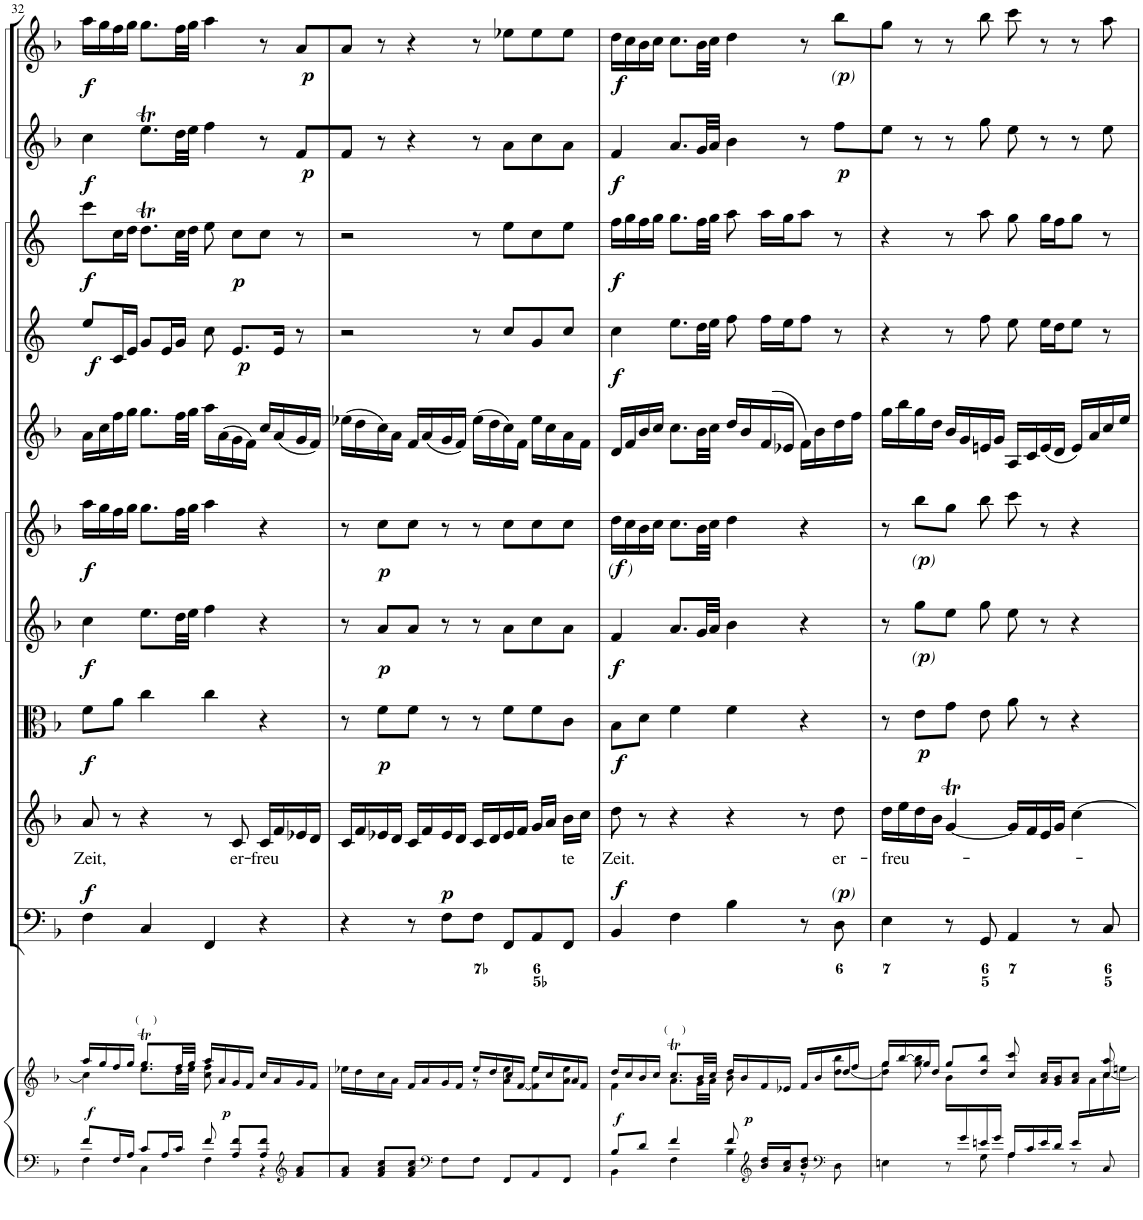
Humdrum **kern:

**kern	**kern	**dynam	**kern	**dynam	**kern	**text	**kern	**dynam	**kern	**dynam	**kern	**dynam	**kern	**kern	**dynam	**kern	**dynam	**kern	**dynam	**kern	**dynam
*part11	*part11	*part11	*part10	*part10	*part9	*part9	*part8	*part8	*part7	*part7	*part6	*part6	*part5	*part4	*part4	*part3	*part3	*part2	*part2	*part1	*part1
*staff12	*staff11	*staff11/12	*staff10	*staff10	*staff9	*staff9	*staff8	*staff8	*staff7	*staff7	*staff6	*staff6	*staff5	*staff4	*staff4	*staff3	*staff3	*staff2	*staff2	*staff1	*staff1
*I"Piano reduction	*	*	*I"Continuo	*	*I"Alto	*	*I"Viola	*	*I"Violino II	*	*I"Violino I	*	*I"Violino Solo	*I"Corno II	*	*I"Corno I	*	*I"Oboe II	*	*I"Oboe I	*
*I'Pno	*	*	*	*	*	*	*	*	*	*	*	*	*I'Vln	*	*	*	*	*I'Ob	*	*I'Ob	*
!!LO:PB:g=z
*clefF4	*clefG2	*	*clefF4	*	*clefG2	*	*clefC3	*	*clefG2	*	*clefG2	*	*clefG2	*clefG2	*	*clefG2	*	*clefG2	*	*clefG2	*
*	*	*	*	*	*	*	*	*	*	*	*	*	*	*Trd4c7	*	*Trd4c7	*	*	*	*	*
*k[b-]	*k[b-]	*	*k[b-]	*	*k[b-]	*	*k[b-]	*	*k[b-]	*	*k[b-]	*	*k[b-]	*k[]	*	*k[]	*	*k[b-]	*	*k[b-]	*
*M4/4	*M4/4	*	*M4/4	*	*M4/4	*	*M4/4	*	*M4/4	*	*M4/4	*	*M4/4	*M4/4	*	*M4/4	*	*M4/4	*	*M4/4	*
*met(c)	*met(c)	*	*met(c)	*	*met(c)	*	*met(c)	*	*met(c)	*	*met(c)	*	*met(c)	*met(c)	*	*met(c)	*	*met(c)	*	*met(c)	*
=32	=32	=32	=32	=32	=32	=32	=32	=32	=32	=32	=32	=32	=32	=32	=32	=32	=32	=32	=32	=32	=32
*^	*^	*	*	*	*	*	*	*	*	*	*	*	*	*	*	*	*	*	*	*	*
*	*^	*	*	*	*	*	*	*	*	*	*	*	*	*	*	*	*	*	*	*	*	*	*
!	!	!	!	!	!LO:DY:b	!	!LO:DY:a	!	!LO:LY:b	!	!LO:DY:b	!	!LO:DY:b	!	!LO:DY:b	!	!	!LO:DY:b	!	!LO:DY:b	!	!LO:DY:b	!	!LO:DY:b
2..ryy	8f/L	4F\	16aa/LL	4cc\]	f	4F\	f	8a/	Zeit,	8f\L	f	4cc\	f	16aa\LL	f	16a\LL	8ee/L	f	8ccc\L	f	4cc\	f	16aa\LL	f
.	.	.	16gg/	.	.	.	.	.	.	.	.	.	.	16gg\	.	16cc\	.	.	.	.	.	.	16gg\	.
.	16F/L	.	16ff/	.	.	.	.	8r	.	8a\J	.	.	.	16ff\	.	16ff\	16c/L	.	16cc\L	.	.	.	16ff\	.
.	16A/JJ	.	16gg/JJ	.	.	.	.	.	.	.	.	.	.	16gg\JJ	.	16gg\JJ	16e/JJ	.	16dd\JJ	.	.	.	16gg\JJ	.
!	!	!	!LO:TX:a:t=(     )	!	!	!	!	!	!	!	!	!	!	!	!	!	!	!	!	!	!	!	!	!
.	8c/L	4C\	8.ggT/L	8.ee\L	.	4C/	.	4r	.	4cc\	.	8.ee\L	.	8.gg\L	.	8.gg\L	8g/L	.	8.ddT\L	.	8.eet\L	.	8.gg\L	.
.	16A/L	.	.	.	.	.	.	.	.	.	.	.	.	.	.	.	16e/L	.	.	.	.	.	.	.
.	16c/JJ	.	32ff/LL	32dd\LL	.	.	.	.	.	.	.	32dd\LL	.	32ff\LL	.	32ff\LL	16g/JJ	.	32cc\LL	.	32dd\LL	.	32ff\LL	.
.	.	.	32gg/JJJ	32ee\JJJ	.	.	.	.	.	.	.	32ee\JJJ	.	32gg\JJJ	.	32gg\JJJ	.	.	32dd\JJJ	.	32ee\JJJ	.	32gg\JJJ	.
.	8f/	4F\	16aa/LL	8cc\ 8ff\	.	4FF/	.	8r	.	4cc\	.	4ff\	.	4aa\	.	16aa\LL	8cc\	.	8ee\	.	4ff\	.	4aa\	.
!	!	!	!	!	!LO:DY:b	!	!	!	!	!	!	!	!	!	!	!	!	!	!	!	!	!	!	!
.	.	.	16a/	.	p	.	.	.	.	.	.	.	.	.	.	(16a\	.	.	.	.	.	.	.	.
!	!	!	!	!	!	!	!	!	!LO:LY:b	!	!	!	!	!	!	!	!	!LO:DY:b	!	!LO:DY:b	!	!	!	!
.	8A/ 8f/L	.	16g/	8ryy	.	.	.	8c/	er-	.	.	.	.	.	.	16g\	8.e/L	p	8cc\L	p	.	.	.	.
.	.	.	16f/JJ	.	.	.	.	.	.	.	.	.	.	.	.	16f\JJ)	.	.	.	.	.	.	.	.
!	!	!	!	!	!	!	!	!	!LO:LY:b	!	!	!	!	!	!	!	!	!	!	!	!	!	!	!
.	8A/ 8f/J	4r	16cc/LL	8ryy	.	4r	.	16c/LL	freu	4r	.	4r	.	4r	.	16cc/LL	.	.	8cc\J	.	8r	.	8r	.
.	.	.	16a/	.	.	.	.	16f/	.	.	.	.	.	.	.	(16a/	16e/Jk	.	.	.	.	.	.	.
*clefG2	*	*	*	*	*	*	*	*	*	*	*	*	*	*	*	*	*	*	*	*	*	*	*	*
!	!	!	!	!	!	!	!	!	!	!	!	!	!	!	!	!	!	!	!	!	!	!LO:DY:b	!	!LO:DY:b
8f/ 8a/L	8ryy	.	16g/	8ryy	.	.	.	16e-X/	.	.	.	.	.	.	.	16g/	8r	.	8r	.	8f/L	p	8a/L	p
.	.	.	16f/JJ	.	.	.	.	16d/JJ	.	.	.	.	.	.	.	16f/JJ)	.	.	.	.	.	.	.	.
*	*v	*v	*	*	*	*	*	*	*	*	*	*	*	*	*	*	*	*	*	*	*	*	*	*
=33	=33	=33	=33	=33	=33	=33	=33	=33	=33	=33	=33	=33	=33	=33	=33	=33	=33	=33	=33	=33	=33	=33	=33
8f/ 8a/J	8ryy	16ee-X\LL	8ryy	.	4r	.	16c/LL	.	8r	.	8r	.	8r	.	(16ee-X\LL	2r	.	2r	.	8f/J	.	8a/J	.
.	.	16dd\	.	.	.	.	16f/	.	.	.	.	.	.	.	16dd\	.	.	.	.	.	.	.	.
!	!	!	!	!	!	!	!	!	!	!LO:DY:b	!	!LO:DY:b	!	!LO:DY:b	!	!	!	!	!	!	!	!	!
2..ryy	8f/ 8a/ 8cc/L	16cc\	8ryy	.	.	.	16e-X/	.	8f\L	p	8a/L	p	8cc\L	p	16cc\)	.	.	.	.	8r	.	8r	.
.	.	16a\JJ	.	.	.	.	16d/JJ	.	.	.	.	.	.	.	16a\JJ	.	.	.	.	.	.	.	.
.	8f/ 8a/ 8cc/J	16f/LL	4ryy	.	8r	.	16c/LL	.	8f\J	.	8a/J	.	8cc\J	.	16f/LL	.	.	.	.	4r	.	4r	.
.	.	16a/	.	.	.	.	16f/	.	.	.	.	.	.	.	(16a/	.	.	.	.	.	.	.	.
*clefF4	*	*	*	*	*	*	*	*	*	*	*	*	*	*	*	*	*	*	*	*	*	*	*
!	!	!	!	!	!	!LO:DY:a	!	!	!	!	!	!	!	!	!	!	!	!	!	!	!	!	!
.	8F\L	16g/	.	.	8F\L	p	16e-/	.	8r	.	8r	.	8r	.	16g/	.	.	.	.	.	.	.	.
.	.	16f/JJ	.	.	.	.	16d/JJ	.	.	.	.	.	.	.	16f/JJ)	.	.	.	.	.	.	.	.
.	8F\J	16ee-/LL	8r	.	8F\J	.	16c/LL	.	8r	.	8r	.	8r	.	(16ee-\LL	8r	.	8r	.	8r	.	8r	.
.	.	16dd/	.	.	.	.	16d/	.	.	.	.	.	.	.	16dd\	.	.	.	.	.	.	.	.
.	8FF/L	16cc/	8a\ 8ee-\L	.	8FF/L	.	16e-/	.	8f\L	.	8a\L	.	8cc\L	.	16cc\)	8cc/L	.	8ee\L	.	8a\L	.	8ee-X\L	.
.	.	[<16f/JJ	.	.	.	.	16f/JJ	.	.	.	.	.	.	.	16f\JJ	.	.	.	.	.	.	.	.
.	8AA/	16ee-/LL	8f\] 8ee-\	.	8AA/	.	16g/LL	.	8f\	.	8cc\	.	8cc\	.	16ee-\LL	8g/	.	8cc\	.	8cc\	.	8ee-\	.
.	.	16cc/	.	.	.	.	16a/JJ	.	.	.	.	.	.	.	16cc\	.	.	.	.	.	.	.	.
!	!	!	!	!	!	!	!	!LO:LY:b	!	!	!	!	!	!	!	!	!	!	!	!	!	!	!
.	8FF/J	16a/	8a\ 8ee-\J	.	8FF/J	.	16b-\LL	te	8c\J	.	8a\J	.	8cc\J	.	16a\	8cc/J	.	8ee\J	.	8a\J	.	8ee-\J	.
.	.	16f/JJ	.	.	.	.	16cc\JJ	.	.	.	.	.	.	.	16f\JJ	.	.	.	.	.	.	.	.
=34	=34	=34	=34	=34	=34	=34	=34	=34	=34	=34	=34	=34	=34	=34	=34	=34	=34	=34	=34	=34	=34	=34	=34
!	!	!	!	!LO:DY:b	!	!LO:DY:a	!	!LO:LY:b	!	!LO:DY:b	!	!LO:DY:b	!	!LO:DY:b	!	!	!	!	!	!	!	!	!
!	!	!	!	!	!	!	!	!	!	!	!	!	!	!LO:DY:n=1:b	!	!	!	!	!	!	!	!	!
!	!	!	!	!	!	!	!	!	!	!	!	!	!	!LO:DY:n=2:b	!	!	!LO:DY:b	!	!LO:DY:b	!	!LO:DY:b	!	!LO:DY:b
8B-/L	4BB-\	16dd/LL	4f\	f	4BB-/	f	8dd\	Zeit.	8B-\L	f	4f/	f	16dd\LL	other-dynamics f other-dynamics	16d/LL	4cc\	f	16ff\LL	f	4f/	f	16dd\LL	f
.	.	16cc/	.	.	.	.	.	.	.	.	.	.	16cc\	.	16f/	.	.	16gg\	.	.	.	16cc\	.
8d/J	.	16b-/	.	.	.	.	8r	.	8d\J	.	.	.	16b-\	.	16b-/	.	.	16ff\	.	.	.	16b-\	.
.	.	16cc/JJ	.	.	.	.	.	.	.	.	.	.	16cc\JJ	.	16cc/JJ	.	.	16gg\JJ	.	.	.	16cc\JJ	.
!	!	!LO:TX:a:t=(     )	!	!	!	!	!	!	!	!	!	!	!	!	!	!	!	!	!	!	!	!	!
4f/	4F\	8.ccT/L	8.a\L	.	4F\	.	4r	.	4f\	.	8.a/L	.	8.cc\L	.	8.cc\L	8.ee\L	.	8.gg\L	.	8.a/L	.	8.cc\L	.
.	.	32b-/LL	32g\LL	.	.	.	.	.	.	.	32g/LL	.	32b-\LL	.	32b-\LL	32dd\LL	.	32ff\LL	.	32g/LL	.	32b-\LL	.
.	.	32cc/JJJ	32a\JJJ	.	.	.	.	.	.	.	32a/JJJ	.	32cc\JJJ	.	32cc\JJJ	32ee\JJJ	.	32gg\JJJ	.	32a/JJJ	.	32cc\JJJ	.
8f/	4B-\	16dd/LL	8b-\	.	4B-\	.	4r	.	4f\	.	4b-\	.	4dd\	.	16dd/LL	8ff\	.	8aa\	.	4b-\	.	4dd\	.
!	!	!	!	!LO:DY:b	!	!	!	!	!	!	!	!	!	!	!	!	!	!	!	!	!	!	!
.	.	16b-/	.	p	.	.	.	.	.	.	.	.	.	.	16b-/	.	.	.	.	.	.	.	.
*clefG2	*	*	*	*	*	*	*	*	*	*	*	*	*	*	*	*	*	*	*	*	*	*	*
16b-/ 16dd/LL	.	16f/	8ryy	.	.	.	.	.	.	.	.	.	.	.	(16f/	16ff\LL	.	16aa\LL	.	.	.	.	.
16a/ 16cc/J	.	16e-X/JJ	.	.	.	.	.	.	.	.	.	.	.	.	16e-X/JJ	16ee\J	.	16gg\J	.	.	.	.	.
8b-/ 8dd/J	8r	16f/LL	8ryy	.	8r	.	8r	.	4r	.	4r	.	4r	.	16f\LL)	8ff\J	.	8aa\J	.	8r	.	8r	.
.	.	16b-/	.	.	.	.	.	.	.	.	.	.	.	.	16b-\	.	.	.	.	.	.	.	.
*clefF4	*	*	*	*	*	*	*	*	*	*	*	*	*	*	*	*	*	*	*	*	*	*	*
!	!	!	!	!	!	!LO:DY:a	!	!LO:LY:b	!	!	!	!	!	!	!	!	!	!	!	!	!	!	!
!	!	!	!	!	!	!LO:DY:n=1:a	!	!	!	!	!	!	!	!	!	!	!	!	!	!	!	!	!
!	!	!	!	!	!	!LO:DY:n=2:a	!	!	!	!	!	!	!	!	!	!	!	!	!	!	!LO:DY:b	!	!LO:DY:b
!	!	!	!	!	!	!	!	!	!	!	!	!	!	!	!	!	!	!	!	!	!	!	!LO:DY:n=1:b
!	!	!	!	!	!	!	!	!	!	!	!	!	!	!	!	!	!	!	!	!	!	!	!LO:DY:n=2:b
8ryy	8D\	16dd/	[8dd\ 8bb-\L	.	8D\	other-dynamics p other-dynamics	8dd\	er-	.	.	.	.	.	.	16dd\	8r	.	8r	.	8ff\L	p	8bb-\L	other-dynamics p other-dynamics
.	.	16ff/JJ	.	.	.	.	.	.	.	.	.	.	.	.	16ff\JJ	.	.	.	.	.	.	.	.
=35	=35	=35	=35	=35	=35	=35	=35	=35	=35	=35	=35	=35	=35	=35	=35	=35	=35	=35	=35	=35	=35	=35	=35
!	!	!	!	!	!	!	!	!LO:LY:b	!	!	!	!	!	!	!	!	!	!	!	!	!	!	!
16ryy	4En\	16gg/LL	8dd\] 8gg\J	.	4E\	.	16dd\LL	-freu-	8r	.	8r	.	8r	.	16gg\LL	4r	.	4r	.	8ee\J	.	8gg\J	.
.	.	[16bb-/	.	.	.	.	16ee\	.	.	.	.	.	.	.	16bb-\	.	.	.	.	.	.	.	.
!	!	!	!	!	!	!	!	!	!	!LO:DY:b	!	!LO:DY:b	!	!	!	!	!	!	!	!	!	!	!
!	!	!	!	!	!	!	!	!	!	!	!	!LO:DY:n=1:b	!	!	!	!	!	!	!	!	!	!	!
!	!	!	!	!	!	!	!	!	!	!	!	!LO:DY:n=2:b	!	!LO:DY:b	!	!	!	!	!	!	!	!	!
!	!	!	!	!	!	!	!	!	!	!	!	!	!	!LO:DY:n=1:b	!	!	!	!	!	!	!	!	!
!	!	!	!	!	!	!	!	!	!	!	!	!	!	!LO:DY:n=2:b	!	!	!	!	!	!	!	!	!
.	.	16gg/	8gg\ 8bb-\]	.	.	.	16dd\	.	8e\L	p	8gg\L	other-dynamics p other-dynamics	8bb-\L	other-dynamics p other-dynamics	16gg\	.	.	.	.	8r	.	8r	.
.	.	16dd/JJ	.	.	.	.	16b-\JJ	.	.	.	.	.	.	.	16dd\JJ	.	.	.	.	.	.	.	.
.	8r	8gg/L	16b-\LL	.	8r	.	[4gT/	.	8g\J	.	8ee\J	.	8gg\J	.	16b-/LL	8r	.	8r	.	8r	.	8r	.
16g/	.	.	2ryy	.	.	.	.	.	.	.	.	.	.	.	16g/	.	.	.	.	.	.	.	.
16en/	8G\	8dd/ 8bb-/J	.	.	8GG/	.	.	.	8e\	.	8gg\	.	8bb-\	.	16en/	8ff\	.	8aa\	.	8gg\	.	8bb-\	.
16g/JJ	.	.	.	.	.	.	.	.	.	.	.	.	.	.	16g/JJ	.	.	.	.	.	.	.	.
16A/LL	4A\	8cc/ 8ccc/	.	.	4AA/	.	16g/LL]	.	8a\	.	8ee\	.	8ccc\	.	16A/LL	8ee\	.	8gg\	.	8ee\	.	8ccc\	.
16c/	.	.	.	.	.	.	16f/	.	.	.	.	.	.	.	16c/	.	.	.	.	.	.	.	.
16e/	.	16a/ 16cc/LL	.	.	.	.	16e/	.	8r	.	8r	.	8r	.	(16e/	16ee\LL	.	16gg\LL	.	8r	.	8r	.
16d/JJ	.	16g/ 16b-/J	.	.	.	.	16g/JJ	.	.	.	.	.	.	.	16d/JJ	16dd\J	.	16ff\J	.	.	.	.	.
16e/LL	8r	8a/ 8cc/J	.	.	8r	.	[4cc\	.	4r	.	4r	.	4r	.	16e/LL)	8ee\J	.	8gg\J	.	8r	.	8r	.
8.ryy	.	.	16a\	.	.	.	.	.	.	.	.	.	.	.	16a/	.	.	.	.	.	.	.	.
.	8C/	[<8cc/ 8aa/	16cc\	.	8C/	.	.	.	.	.	.	.	.	.	16cc/	8r	.	8r	.	8ee\	.	8aa\	.
.	.	.	16een\JJ	.	.	.	.	.	.	.	.	.	.	.	16ee/JJ	.	.	.	.	.	.	.	.
*v	*v	*	*	*	*	*	*	*	*	*	*	*	*	*	*	*	*	*	*	*	*	*	*
*	*v	*v	*	*	*	*	*	*	*	*	*	*	*	*	*	*	*	*	*	*	*	*
=	=	=	=	=	=	=	=	=	=	=	=	=	=	=	=	=	=	=	=	=	=
*-	*-	*-	*-	*-	*-	*-	*-	*-	*-	*-	*-	*-	*-	*-	*-	*-	*-	*-	*-	*-	*-
